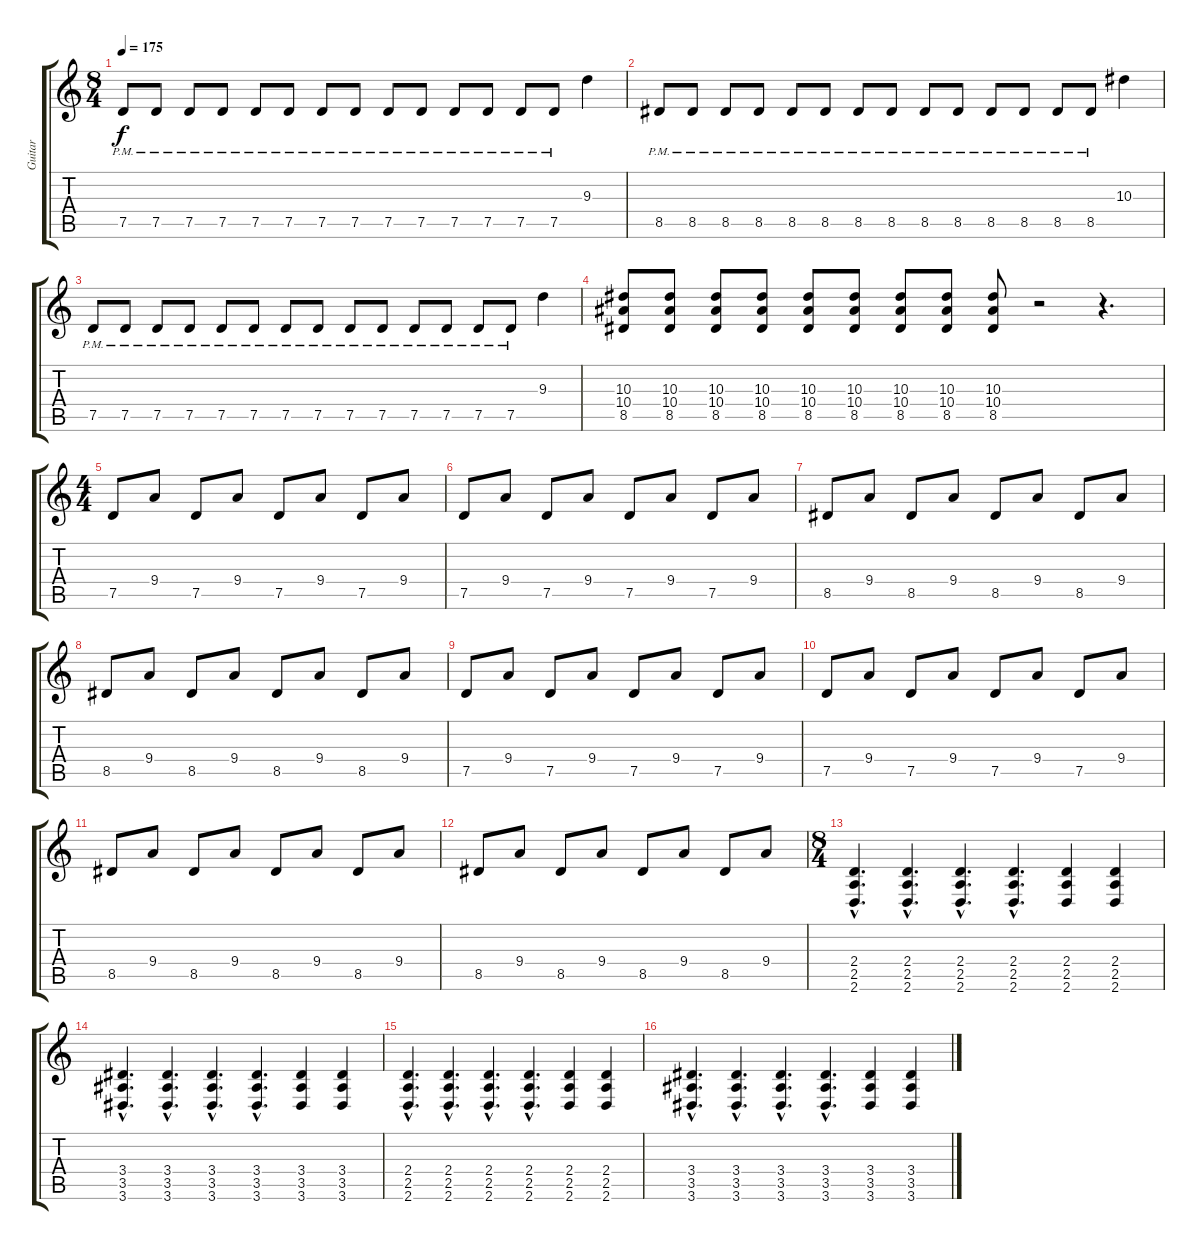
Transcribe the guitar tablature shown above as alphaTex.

\track ("Guitar" "Guitar") {instrument electricguitarclean}
\staff {score tabs}
\tuning (D4 A3 F3 C3 G2 C2) {hide}
\ts (8 4)
\tempo 175
\clef g2
\ks c
7.5{pm}.8{dy f instrument distortionguitar} 7.5{pm}.8 7.5{pm}.8 7.5{pm}.8 7.5{pm}.8 7.5{pm}.8 7.5{pm}.8 7.5{pm}.8 7.5{pm}.8 7.5{pm}.8 7.5{pm}.8 7.5{pm}.8 7.5{pm}.8 7.5{pm}.8 9.3.4 |
8.5{pm}.8 8.5{pm}.8 8.5{pm}.8 8.5{pm}.8 8.5{pm}.8 8.5{pm}.8 8.5{pm}.8 8.5{pm}.8 8.5{pm}.8 8.5{pm}.8 8.5{pm}.8 8.5{pm}.8 8.5{pm}.8 8.5{pm}.8 10.3.4 |
7.5{pm}.8{instrument distortionguitar} 7.5{pm}.8 7.5{pm}.8 7.5{pm}.8 7.5{pm}.8 7.5{pm}.8 7.5{pm}.8 7.5{pm}.8 7.5{pm}.8 7.5{pm}.8 7.5{pm}.8 7.5{pm}.8 7.5{pm}.8 7.5{pm}.8 9.3.4 |
(10.3 10.4 8.5).8 (10.3 10.4 8.5).8 (10.3 10.4 8.5).8 (10.3 10.4 8.5).8 (10.3 10.4 8.5).8 (10.3 10.4 8.5).8 (10.3 10.4 8.5).8 (10.3 10.4 8.5).8 (10.3 10.4 8.5).8 r.2 r.4{d} |
\ts (4 4)
7.5.8{volume 8 instrument electricguitarmuted} 9.4.8 7.5.8 9.4.8 7.5.8 9.4.8 7.5.8 9.4.8 |
7.5.8 9.4.8 7.5.8 9.4.8 7.5.8 9.4.8 7.5.8 9.4.8 |
8.5.8 9.4.8 8.5.8 9.4.8 8.5.8 9.4.8 8.5.8 9.4.8 |
8.5.8 9.4.8 8.5.8 9.4.8 8.5.8 9.4.8 8.5.8 9.4.8 |
7.5.8{instrument electricguitarmuted} 9.4.8 7.5.8 9.4.8 7.5.8 9.4.8 7.5.8 9.4.8 |
7.5.8 9.4.8 7.5.8 9.4.8 7.5.8 9.4.8 7.5.8 9.4.8 |
8.5.8 9.4.8 8.5.8 9.4.8 8.5.8 9.4.8 8.5.8 9.4.8 |
8.5.8 9.4.8 8.5.8 9.4.8 8.5.8 9.4.8 8.5.8 9.4.8 |
\ts (8 4)
(2.4{hac} 2.5{hac} 2.6{hac}).4{d volume 16 instrument distortionguitar} (2.4{hac} 2.5{hac} 2.6{hac}).4{d} (2.4{hac} 2.5{hac} 2.6).4{d} (2.4{hac} 2.5{hac} 2.6{hac}).4{d} (2.4 2.5 2.6).4 (2.4 2.5 2.6).4 |
(3.4{hac} 3.5{hac} 3.6{hac}).4{d} (3.4{hac} 3.5{hac} 3.6{hac}).4{d} (3.4{hac} 3.5{hac} 3.6{hac}).4{d} (3.4{hac} 3.5{hac} 3.6{hac}).4{d} (3.4 3.5 3.6).4 (3.4 3.5 3.6).4 |
(2.4{hac} 2.5{hac} 2.6{hac}).4{d} (2.4{hac} 2.5{hac} 2.6{hac}).4{d} (2.4{hac} 2.5{hac} 2.6).4{d} (2.4{hac} 2.5{hac} 2.6{hac}).4{d} (2.4 2.5 2.6).4 (2.4 2.5 2.6).4 |
(3.4{hac} 3.5{hac} 3.6{hac}).4{d} (3.4{hac} 3.5{hac} 3.6{hac}).4{d} (3.4{hac} 3.5{hac} 3.6{hac}).4{d} (3.4{hac} 3.5{hac} 3.6{hac}).4{d} (3.4 3.5 3.6).4 (3.4 3.5 3.6).4
